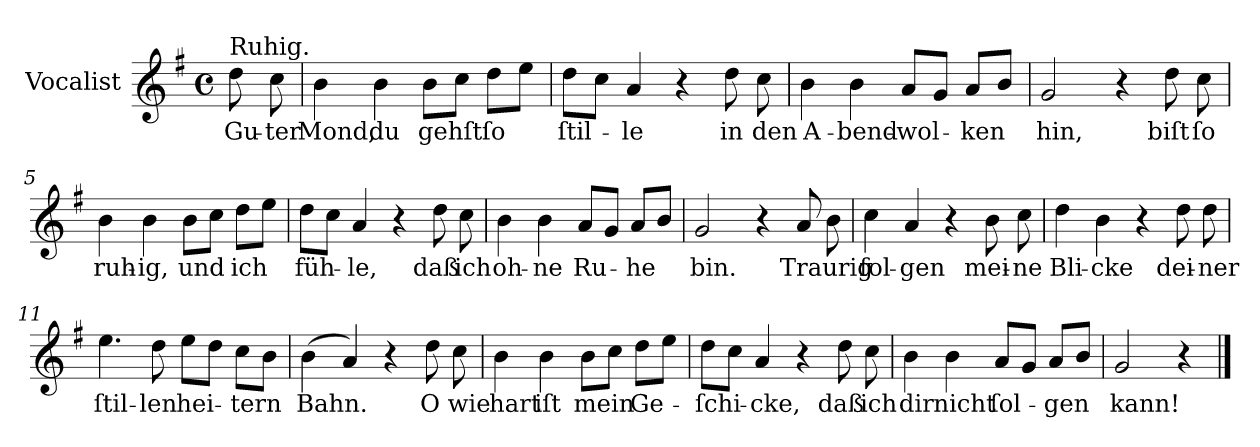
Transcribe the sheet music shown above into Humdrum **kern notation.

**kern	**text
*part1	*part1
*staff1	*staff1
*I"Vocalist	*
*clefG2	*
*k[f#]	*
*G:	*
*M4/4	*
*met(c)	*
=	=
!LO:TX:a:t=Ruhig.	!
8dd	Gu-
8cc	-ter
=1	=1
4b	Mond,
4b	du
8bL	gehſt
8ccJ	.
8ddL	ſo
8eeJ	.
=2	=2
8ddL	ſtil-
8ccJ	.
4a	-le
4r	.
8dd	in
8cc	den
=3	=3
4b	A-
4b	-bend-
8aL	-wol-
8gJ	.
8aL	-ken
8bJ	.
=4	=4
2g	hin,
4r	.
8dd	biſt
8cc	ſo
=5	=5
4b	ruh-
4b	-ig,
8bL	und
8ccJ	.
8ddL	ich
8eeJ	.
=6	=6
8ddL	füh-
8ccJ	.
4a	-le,
4r	.
8dd	daß
8cc	ich
=7	=7
4b	oh-
4b	-ne
8aL	Ru-
8gJ	.
8aL	-he
8bJ	.
=8	=8
2g	bin.
4r	.
8a	Traurig
8b	.
=9	=9
4cc	fol-
4a	-gen
4r	.
8b	mei-
8cc	-ne
=10	=10
4dd	Bli-
4b	-cke
4r	.
8dd	dei-
8dd	-ner
=11	=11
4.ee	ſtil-
8dd	-len
8eeL	hei-
8ddJ	.
8ccL	-tern
8bJ	.
=12	=12
(<4b	Bahn.
4a)	.
4r	.
8dd	O
8cc	wie
=13	=13
4b	hart
4b	iſt
8bL	mein
8ccJ	.
8ddL	Ge-
8eeJ	.
=14	=14
8ddL	-ſchi-
8ccJ	.
4a	-cke,
4r	.
8dd	daß
8cc	ich
=15	=15
4b	dir
4b	nicht
8aL	ſol-
8gJ	.
8aL	-gen
8bJ	.
=16	=16
2g	kann!
4r	.
==	==
*-	*-
